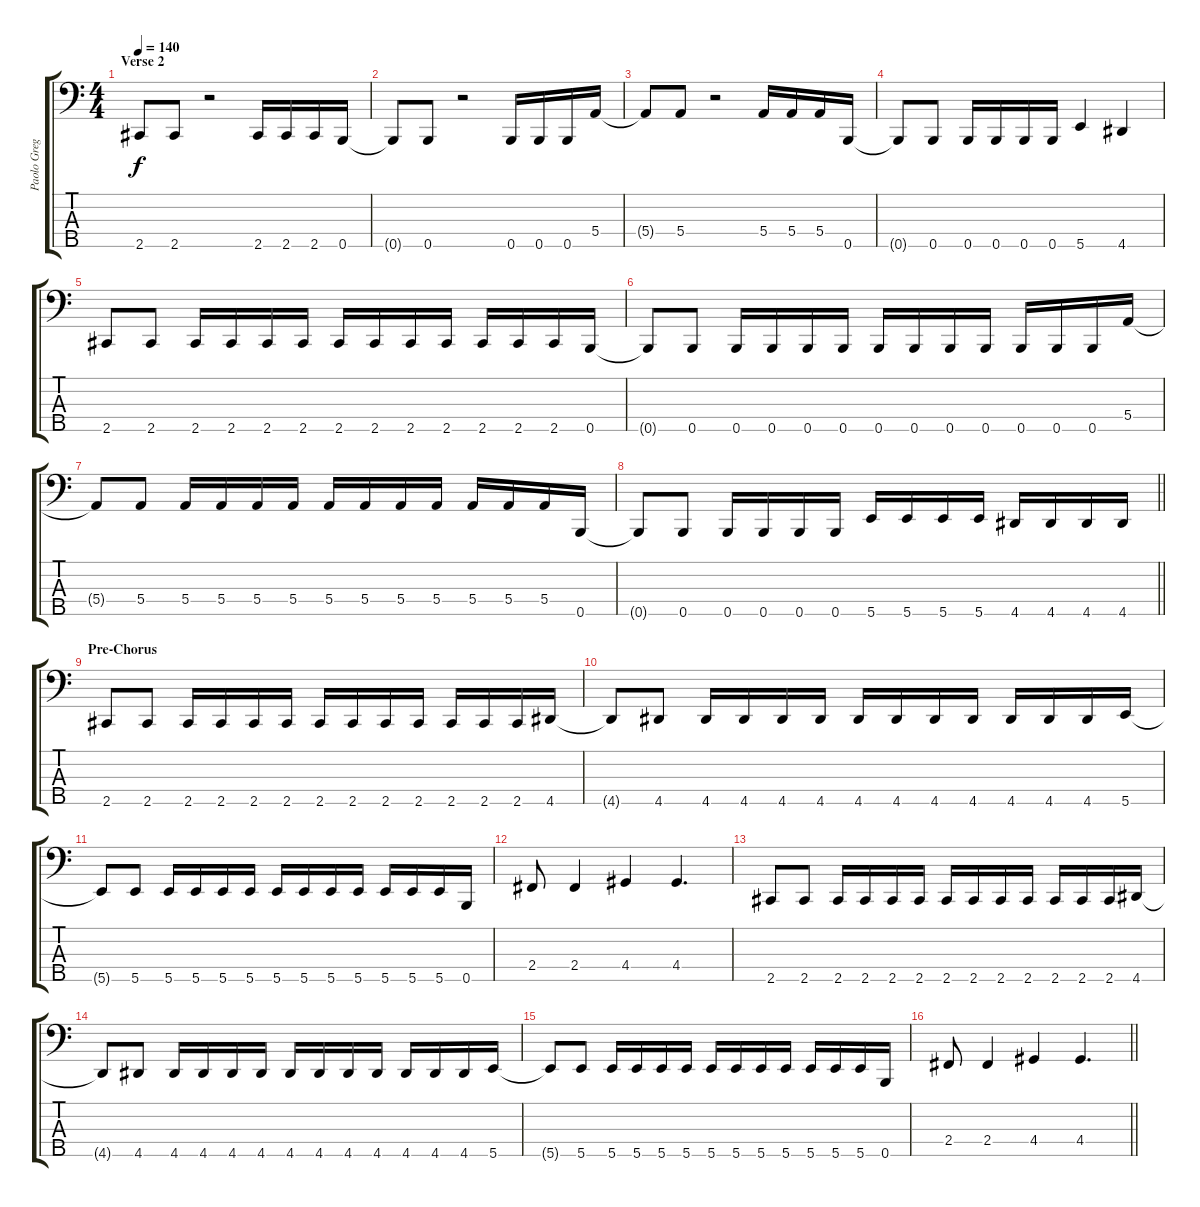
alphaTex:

\track ("Paolo Gregoletto" "Paolo Greg") {instrument electricbassfinger}
\staff {score tabs}
\tuning (G2 D2 A1 E1 B0) {hide}
\ts (4 4)
\section ("" "Verse 2")
\tempo 140
\clef f4
\ks c
2.5.8{dy f} 2.5.8 r.2 2.5.16 2.5.16 2.5.16 0.5.16 |
0.5{t}.8 0.5.8 r.2 0.5.16 0.5.16 0.5.16 5.4.16 |
5.4{t}.8 5.4.8 r.2 5.4.16 5.4.16 5.4.16 0.5.16 |
0.5{t}.8 0.5.8 0.5.16 0.5.16 0.5.16 0.5.16 5.5.4 4.5.4 |
2.5.8 2.5.8 2.5.16 2.5.16 2.5.16 2.5.16 2.5.16 2.5.16 2.5.16 2.5.16 2.5.16 2.5.16 2.5.16 0.5.16 |
0.5{t}.8 0.5.8 0.5.16 0.5.16 0.5.16 0.5.16 0.5.16 0.5.16 0.5.16 0.5.16 0.5.16 0.5.16 0.5.16 5.4.16 |
5.4{t}.8 5.4.8 5.4.16 5.4.16 5.4.16 5.4.16 5.4.16 5.4.16 5.4.16 5.4.16 5.4.16 5.4.16 5.4.16 0.5.16 |
\barLineRight lightlight
0.5{t}.8 0.5.8 0.5.16 0.5.16 0.5.16 0.5.16 5.5.16 5.5.16 5.5.16 5.5.16 4.5.16 4.5.16 4.5.16 4.5.16 |
\section ("" "Pre-Chorus")
2.5.8 2.5.8 2.5.16 2.5.16 2.5.16 2.5.16 2.5.16 2.5.16 2.5.16 2.5.16 2.5.16 2.5.16 2.5.16 4.5.16 |
4.5{t}.8 4.5.8 4.5.16 4.5.16 4.5.16 4.5.16 4.5.16 4.5.16 4.5.16 4.5.16 4.5.16 4.5.16 4.5.16 5.5.16 |
5.5{t}.8 5.5.8 5.5.16 5.5.16 5.5.16 5.5.16 5.5.16 5.5.16 5.5.16 5.5.16 5.5.16 5.5.16 5.5.16 0.5.16 |
2.4.8 2.4.4 4.4.4 4.4.4{d} |
2.5.8 2.5.8 2.5.16 2.5.16 2.5.16 2.5.16 2.5.16 2.5.16 2.5.16 2.5.16 2.5.16 2.5.16 2.5.16 4.5.16 |
4.5{t}.8 4.5.8 4.5.16 4.5.16 4.5.16 4.5.16 4.5.16 4.5.16 4.5.16 4.5.16 4.5.16 4.5.16 4.5.16 5.5.16 |
5.5{t}.8 5.5.8 5.5.16 5.5.16 5.5.16 5.5.16 5.5.16 5.5.16 5.5.16 5.5.16 5.5.16 5.5.16 5.5.16 0.5.16 |
\barLineRight lightlight
2.4.8 2.4.4 4.4.4 4.4.4{d}
